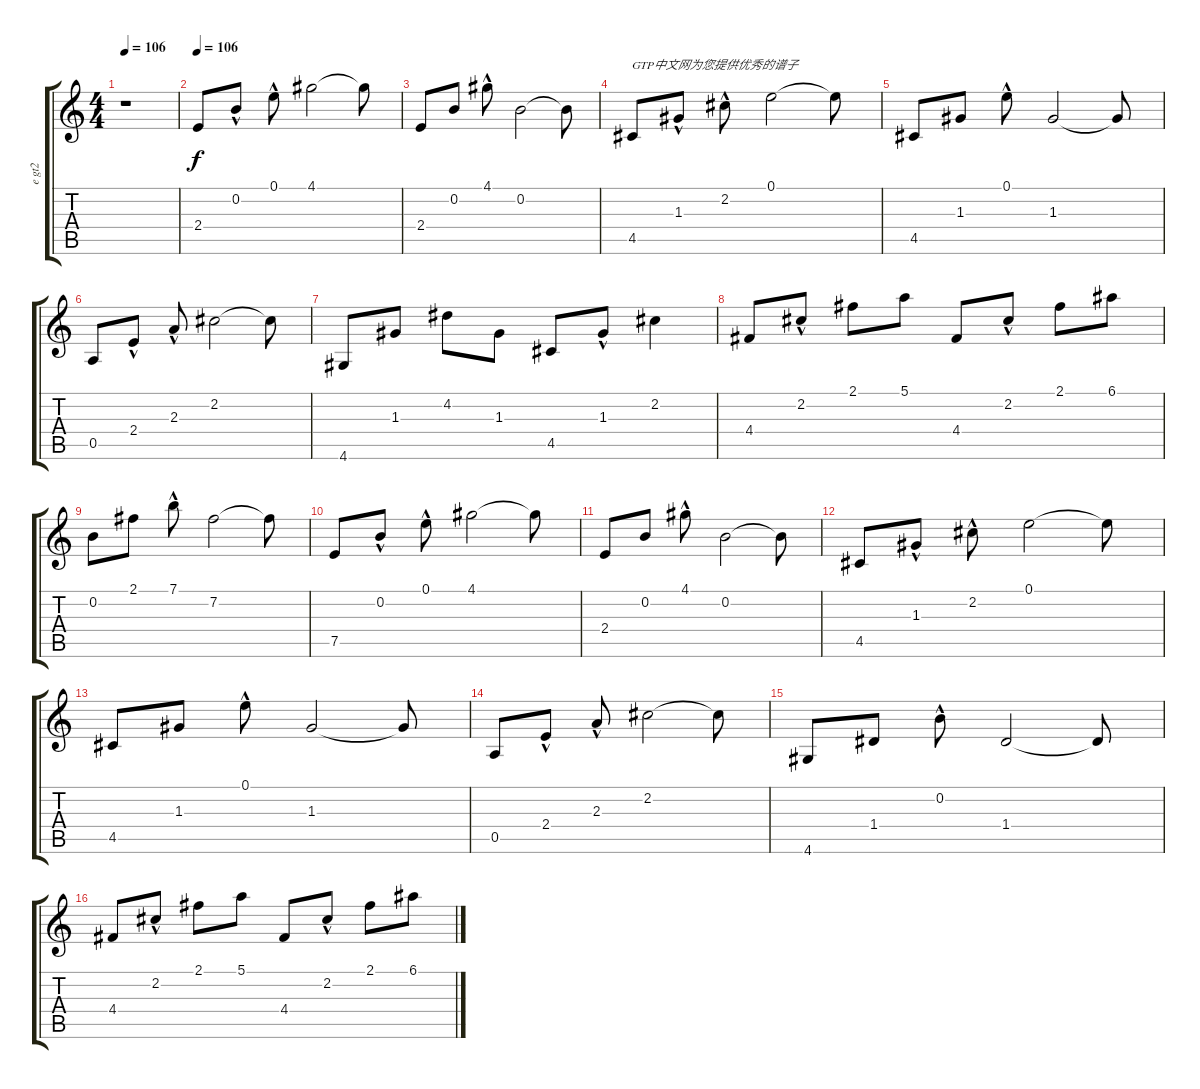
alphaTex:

\track ("e gt2" "e gt2") {instrument acousticguitarsteel}
\staff {score tabs}
\tuning (E4 B3 G3 D3 A2 E2) {hide}
\ts (4 4)
\tempo 106
\clef g2
\ks c
r.1{dy f instrument acousticguitarsteel} |
\tempo 106
2.4.8 0.2{hac}.8 0.1{hac}.8 4.1.2 4.1{t}.8 |
2.4.8 0.2.8 4.1{hac}.8 0.2.2 0.2{t}.8 |
4.5.8{txt "GTP中文网为您提供优秀的谱子"} 1.3{hac}.8 2.2{hac}.8 0.1.2 0.1{t}.8 |
4.5.8 1.3.8 0.1{hac}.8 1.3.2 1.3{t}.8 |
0.5.8 2.4{hac}.8 2.3{hac}.8 2.2.2 2.2{t}.8 |
4.6.8 1.3.8 4.2.8 1.3.8 4.5.8 1.3{hac}.8 2.2.4 |
4.4.8 2.2{hac}.8 2.1.8 5.1.8 4.4.8 2.2{hac}.8 2.1.8 6.1.8 |
0.2.8 2.1.8 7.1{hac}.8 7.2.2 7.2{t}.8 |
7.5.8 0.2{hac}.8 0.1{hac}.8 4.1.2 4.1{t}.8 |
2.4.8 0.2.8 4.1{hac}.8 0.2.2 0.2{t}.8 |
4.5.8 1.3{hac}.8 2.2{hac}.8 0.1.2 0.1{t}.8 |
4.5.8 1.3.8 0.1{hac}.8 1.3.2 1.3{t}.8 |
0.5.8 2.4{hac}.8 2.3{hac}.8 2.2.2 2.2{t}.8 |
4.6.8 1.4.8 0.2{hac}.8 1.4.2 1.4{t}.8 |
4.4.8 2.2{hac}.8 2.1.8 5.1.8 4.4.8 2.2{hac}.8 2.1.8 6.1.8
